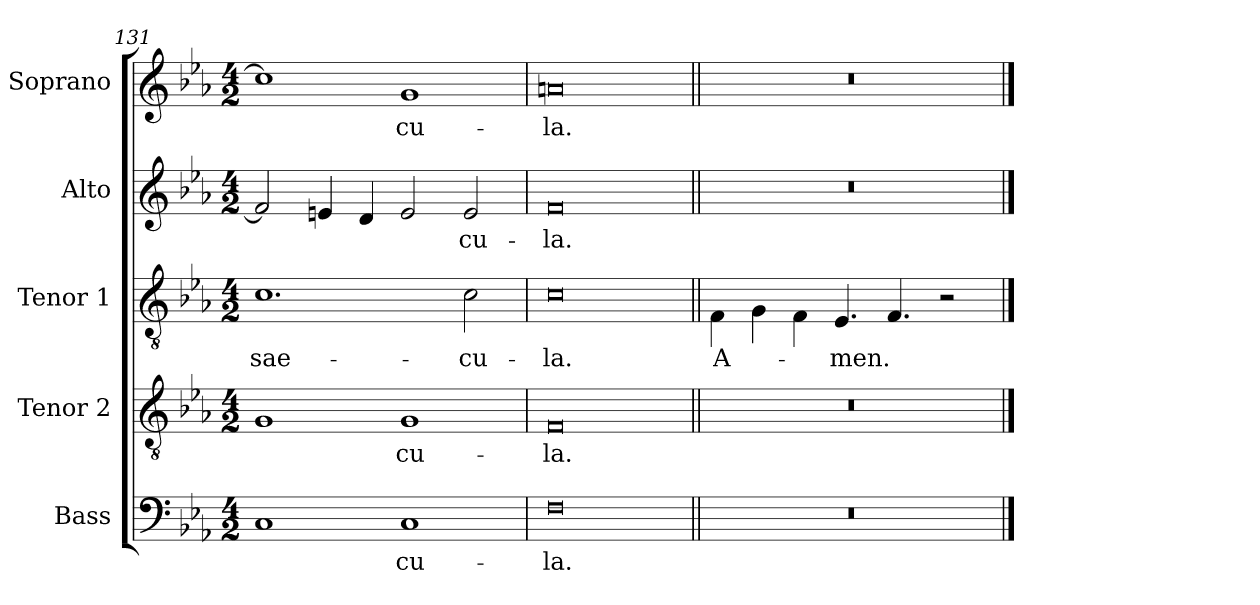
**kern	**text	**kern	**text	**kern	**text	**kern	**text	**kern	**text
*part5	*part5	*part4	*part4	*part3	*part3	*part2	*part2	*part1	*part1
*staff5	*staff5	*staff4	*staff4	*staff3	*staff3	*staff2	*staff2	*staff1	*staff1
*I"Bass	*	*I"Tenor 2	*	*I"Tenor 1	*	*I"Alto	*	*I"Soprano	*
*I'B	*	*I'T 2	*	*I'T 1	*	*I'A	*	*I'S	*
*clefF4	*	*clefGv2	*	*clefGv2	*	*clefG2	*	*clefG2	*
*k[b-e-a-]	*	*k[b-e-a-]	*	*k[b-e-a-]	*	*k[b-e-a-]	*	*k[b-e-a-]	*
*E-:	*	*E-:	*	*E-:	*	*E-:	*	*E-:	*
*M4/2	*	*M4/2	*	*M4/2	*	*M4/2	*	*M4/2	*
=131	=131	=131	=131	=131	=131	=131	=131	=131	=131
!	!	!	!	!	!LO:LY:b	!	!	!	!
1C	.	1G	.	1.c	sae-	2f/]	.	1cc]	.
.	.	.	.	.	.	4en/	.	.	.
.	.	.	.	.	.	4d/	.	.	.
!	!LO:LY:b	!	!LO:LY:b	!	!	!	!	!	!LO:LY:b
1C	-cu-	1G	-cu-	.	.	2e/	.	1g	-cu-
!	!	!	!	!	!LO:LY:b	!	!LO:LY:b	!	!
.	.	.	.	2c\	-cu-	2e/	-cu-	.	.
=132	=132	=132	=132	=132	=132	=132	=132	=132	=132
!	!LO:LY:b	!	!LO:LY:b	!	!LO:LY:b	!	!LO:LY:b	!	!LO:LY:b
0F	-la.	0F	-la.	0c	-la.	0f	-la.	0an	-la.
=133||	=133||	=133||	=133||	=133||	=133||	=133||	=133||	=133||	=133||
!	!	!	!	!	!LO:LY:b	!	!	!	!
0r	.	0r	.	4F\	A-	0r	.	0r	.
.	.	.	.	4G\	.	.	.	.	.
.	.	.	.	4F\	.	.	.	.	.
!	!	!	!	!	!LO:LY:b	!	!	!	!
.	.	.	.	4.E-/	-men.	.	.	.	.
.	.	.	.	4.F/	.	.	.	.	.
.	.	.	.	2r	.	.	.	.	.
==	==	==	==	==	==	==	==	==	==
*-	*-	*-	*-	*-	*-	*-	*-	*-	*-
